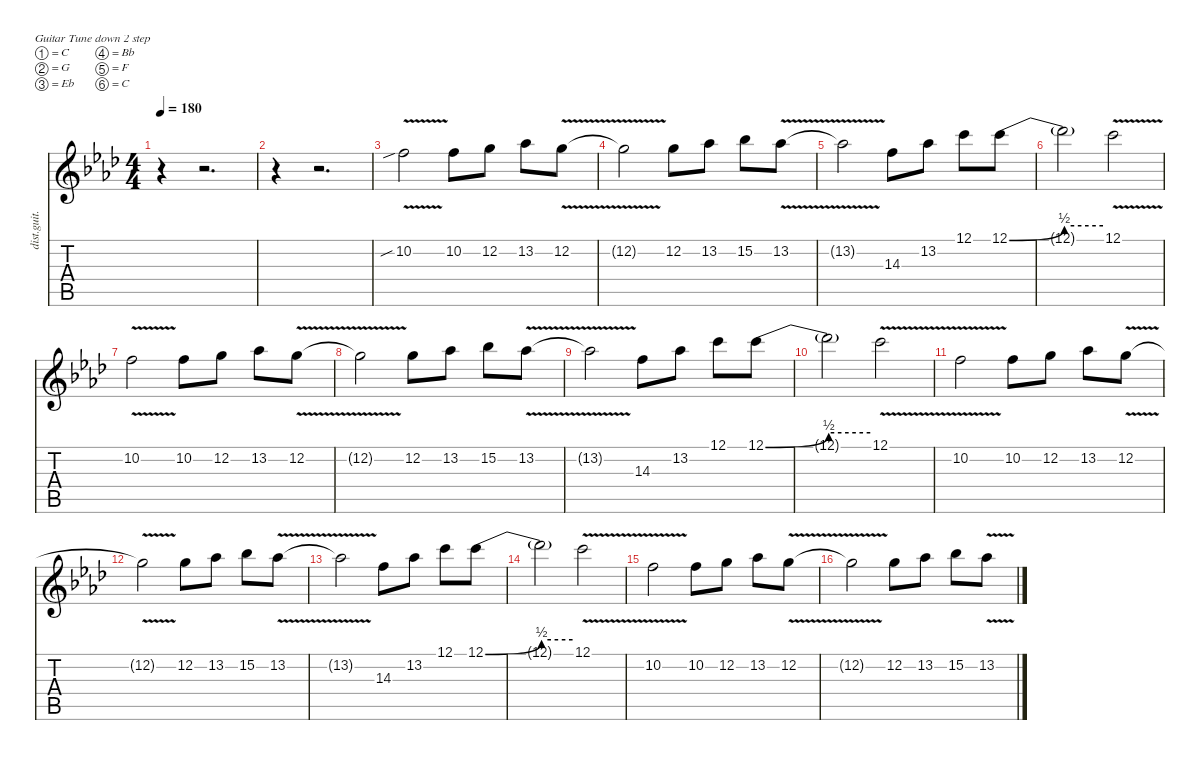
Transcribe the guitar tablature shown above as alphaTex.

\defaultSystemsLayout 4
\hideDynamics
\bracketExtendMode nobrackets
\track ("Gtr.4" "dist.guit.") {mute instrument distortionguitar}
\staff {score tabs}
\tuning (C4 G3 Eb3 Bb2 F2 C2)
\ts (4 4)
\tempo 180
\clef g2
\ks fminor
r.4{dy f beam Down} r.2{d beam Down} |
r.4{beam Down} r.2{d beam Down} |
10.2{v sib acc forcenatural}.2{beam Down} 10.2{acc forcenatural}.8{beam Down} 12.2{acc forcenatural}.8{beam Down} 13.2{acc b}.8{beam Down} 12.2{v acc forcenatural}.8{beam Down} |
12.2{v t acc forcenatural}.2{beam Down} 12.2{acc forcenatural}.8{beam Down} 13.2{acc b}.8{beam Down} 15.2{acc b}.8{beam Down} 13.2{v acc b}.8{beam Down} |
13.2{v t acc b}.2{beam Down} 14.3{acc forcenatural}.8{beam Down} 13.2{acc b}.8{beam Down} 12.1{acc forcenatural}.8{beam Down} 12.1{be (bend 0 0 60 2) acc forcenatural}.8{beam Down} |
12.1{be (hold 0 2 60 2) t}.2{beam Down} 12.1{v acc forcenatural}.2{beam Down} |
10.2{v acc forcenatural}.2{beam Down} 10.2{acc forcenatural}.8{beam Down} 12.2{acc forcenatural}.8{beam Down} 13.2{acc b}.8{beam Down} 12.2{v acc forcenatural}.8{beam Down} |
12.2{v t acc forcenatural}.2{beam Down} 12.2{acc forcenatural}.8{beam Down} 13.2{acc b}.8{beam Down} 15.2{acc b}.8{beam Down} 13.2{v acc b}.8{beam Down} |
13.2{v t acc b}.2{beam Down} 14.3{acc forcenatural}.8{beam Down} 13.2{acc b}.8{beam Down} 12.1{acc forcenatural}.8{beam Down} 12.1{be (bend 0 0 60 2) acc forcenatural}.8{beam Down} |
12.1{be (hold 0 2 60 2) t}.2{beam Down} 12.1{v acc forcenatural}.2{beam Down} |
10.2{v acc forcenatural}.2{beam Down} 10.2{acc forcenatural}.8{beam Down} 12.2{acc forcenatural}.8{beam Down} 13.2{acc b}.8{beam Down} 12.2{v acc forcenatural}.8{beam Down} |
12.2{v t acc forcenatural}.2{beam Down} 12.2{acc forcenatural}.8{beam Down} 13.2{acc b}.8{beam Down} 15.2{acc b}.8{beam Down} 13.2{v acc b}.8{beam Down} |
13.2{v t acc b}.2{beam Down} 14.3{acc forcenatural}.8{beam Down} 13.2{acc b}.8{beam Down} 12.1{acc forcenatural}.8{beam Down} 12.1{be (bend 0 0 60 2) acc forcenatural}.8{beam Down} |
12.1{be (hold 0 2 60 2) t}.2{beam Down} 12.1{v acc forcenatural}.2{beam Down} |
10.2{v acc forcenatural}.2{beam Down} 10.2{acc forcenatural}.8{beam Down} 12.2{acc forcenatural}.8{beam Down} 13.2{acc b}.8{beam Down} 12.2{v acc forcenatural}.8{beam Down} |
12.2{v t acc forcenatural}.2{beam Down} 12.2{acc forcenatural}.8{beam Down} 13.2{acc b}.8{beam Down} 15.2{acc b}.8{beam Down} 13.2{v acc b}.8{beam Down}
